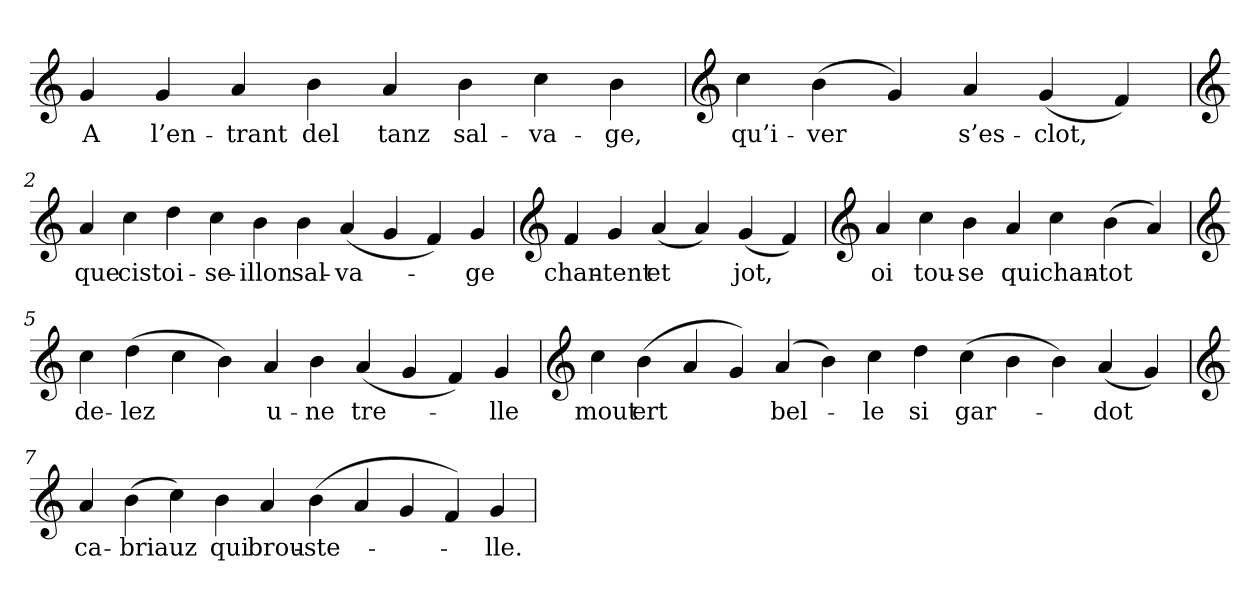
**kern	**text
*part1	*part1
*staff1	*staff1
*clefG2	*
=	=
4g	A
4g	l’en-
4a	-trant
4b	del
4a	tanz
4b	sal-
4cc	-va-
4b	-ge,
=1	=1
*clefG2	*
4cc	qu’i-
(4b	-ver
4g)	.
4a	s’es-
(4g	-clot,
4f)	.
=2	=2
*clefG2	*
4a	que
4cc	cist
4dd	oi-
4cc	-se-
4b	-illon
4b	sal-
(4a	-va-
4g	.
4f)	.
4g	-ge
=3	=3
*clefG2	*
4f	chan-
4g	-tent
(4a	et
4a)	.
(4g	jot,
4f)	.
=4	=4
*clefG2	*
4a	oi
4cc	tou-
4b	-se
4a	qui
4cc	chan-
(4b	-tot
4a)	.
=5	=5
*clefG2	*
4cc	de-
(4dd	-lez
4cc	.
4b)	.
4a	u-
4b	-ne
(4a	tre-
4g	.
4f)	.
4g	-lle
=6	=6
*clefG2	*
4cc	mout
(4b	ert
4a	.
4g)	.
(4a	bel-
4b)	.
4cc	-le
4dd	si
(4cc	gar-
4b	.
4b)	.
(4a	-dot
4g)	.
=7	=7
*clefG2	*
4a	ca-
(4b	-briauz
4cc)	.
4b	qui
4a	brou-
(4b	-ste-
4a	.
4g	.
4f)	.
4g	-lle.
=	=
*-	*-
